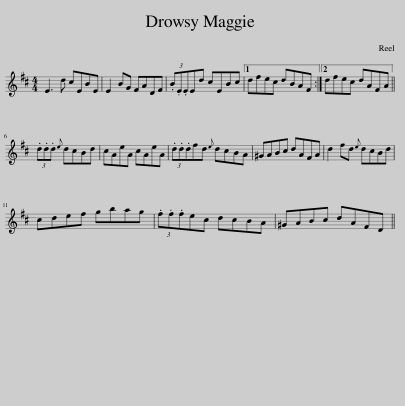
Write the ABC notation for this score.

X:1
L:1/8
M:4/4
I:linebreak $
K:D
V:1 treble
V:1
 E3 d cEBE | E2 BG FADF | (3.B.E.EEd cEBc |1 dfec dBAF :|2 dfec dAFA ||$ %5
 (3.d.d.d{e} dcBd | cAeA cAeA | (3.d.d.dfd{e} dcBA | ^GABc dAFA | d2 fd{e} dcBd |$ %10
 cdef gbag | (3.f.f.fec dcBA | ^GABc dAFD || %13
